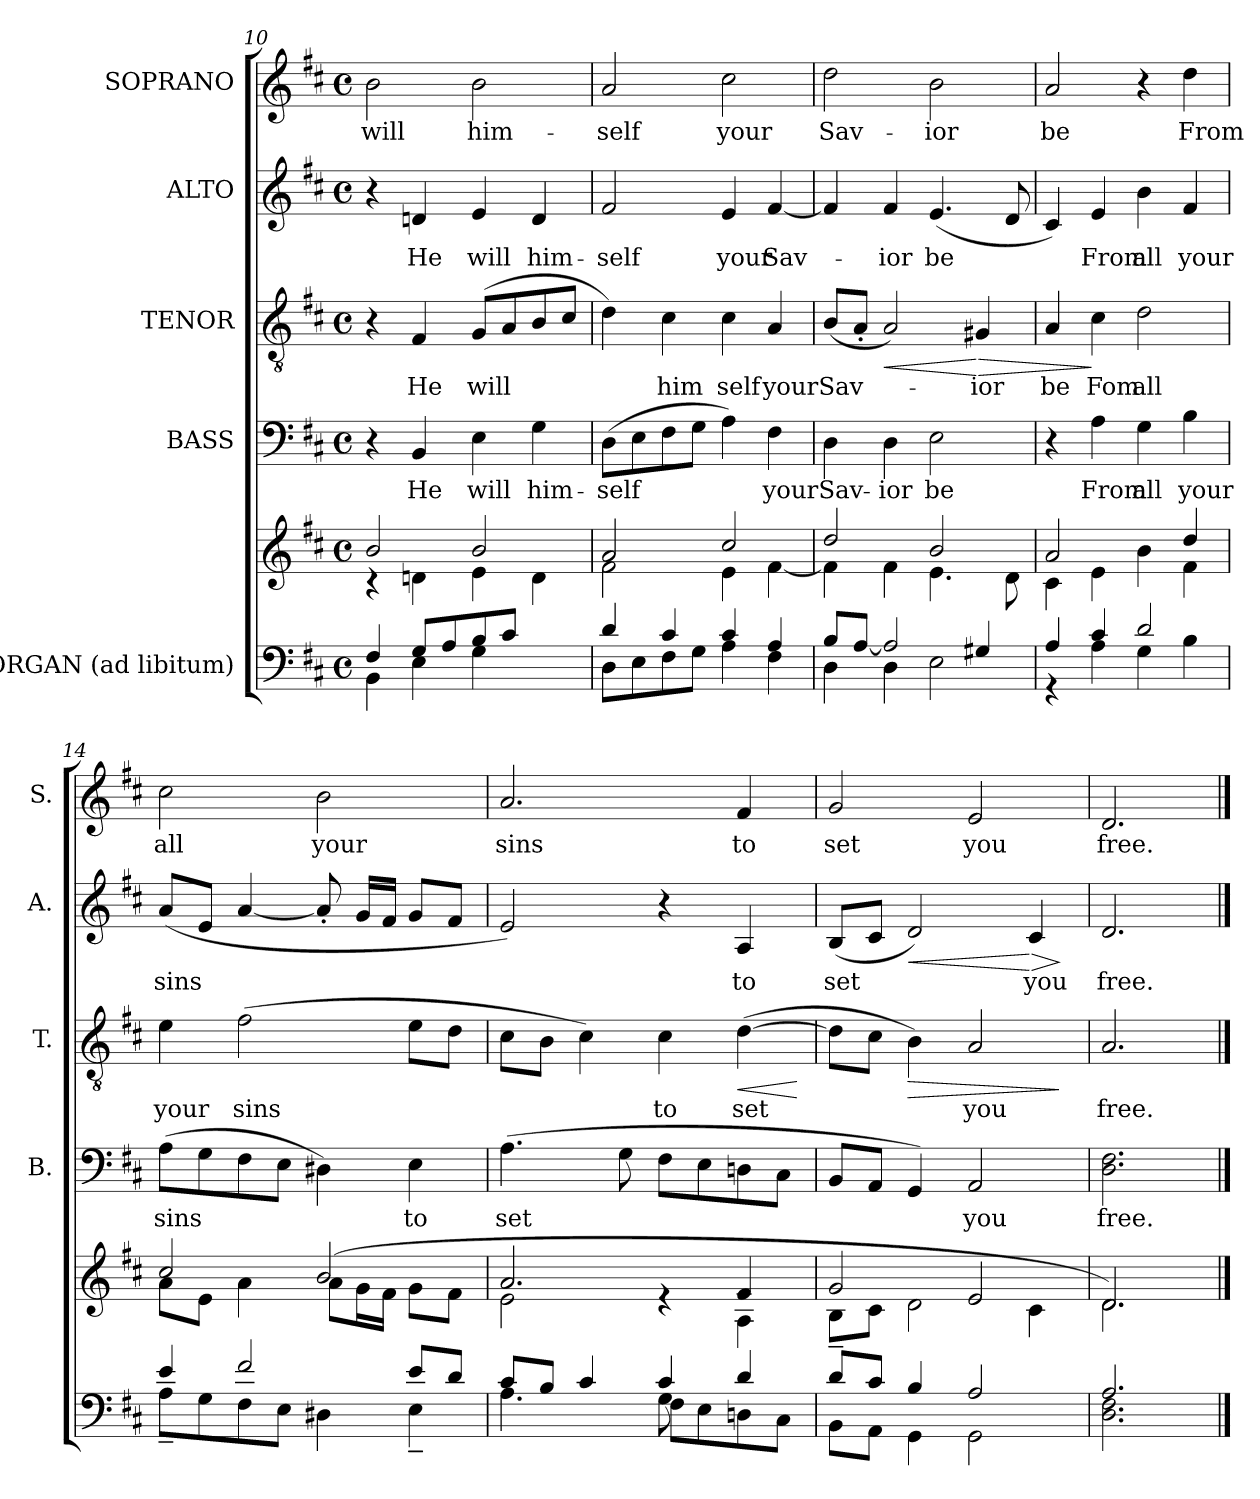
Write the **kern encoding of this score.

**kern	**kern	**kern	**text	**kern	**text	**dynam	**kern	**text	**dynam	**kern	**text
*part5	*part5	*part4	*part4	*part3	*part3	*part3	*part2	*part2	*part2	*part1	*part1
*staff6	*staff5	*staff4	*staff4	*staff3	*staff3	*staff3	*staff2	*staff2	*staff2	*staff1	*staff1
*I"ORGAN (ad libitum)	*	*I"BASS	*	*I"TENOR	*	*	*I"ALTO	*	*	*I"SOPRANO	*
*	*	*I'B.	*	*I'T.	*	*	*I'A.	*	*	*I'S.	*
!!LO:PB:g=z
*clefF4	*clefG2	*clefF4	*	*clefGv2	*	*	*clefG2	*	*	*clefG2	*
*k[f#c#]	*k[f#c#]	*k[f#c#]	*	*k[f#c#]	*	*	*k[f#c#]	*	*	*k[f#c#]	*
*D:	*D:	*D:	*	*D:	*	*	*D:	*	*	*D:	*
*M4/4	*M4/4	*M4/4	*	*M4/4	*	*	*M4/4	*	*	*M4/4	*
*met(c)	*met(c)	*met(c)	*	*met(c)	*	*	*met(c)	*	*	*met(c)	*
=10	=10	=10	=10	=10	=10	=10	=10	=10	=10	=10	=10
*^	*^	*	*	*	*	*	*	*	*	*	*
!	!	!	!	!	!	!	!	!	!	!	!	!	!LO:LY:b
4F#/	4BB\	2b/	4rc	4r	.	4r	.	.	4r	.	.	2b\	will
!	!	!	!	!	!LO:LY:b	!	!LO:LY:b	!	!	!LO:LY:b	!	!	!
8G/L	4E\	.	4dni\	4BB/	He	4F#/	He	.	4dni/	He	.	.	.
8A/	.	.	.	.	.	.	.	.	.	.	.	.	.
!	!	!	!	!	!LO:LY:b	!	!LO:LY:b	!	!	!LO:LY:b	!	!	!LO:LY:b
8B/	4G\	2b/	4e\	4E\	will	(<8G/L	will	.	4e/	will	.	2b\	him-
8c#/J	.	.	.	.	.	8A/	.	.	.	.	.	.	.
!	!	!	!	!	!LO:LY:b	!	!	!	!	!LO:LY:b	!	!	!
4ryy	4ryy	.	4d\	4G\	him-	8B/	.	.	4d/	him-	.	.	.
.	.	.	.	.	.	8c#/J	.	.	.	.	.	.	.
=11	=11	=11	=11	=11	=11	=11	=11	=11	=11	=11	=11	=11	=11
!	!	!	!	!	!LO:LY:b	!	!	!	!	!LO:LY:b	!	!	!LO:LY:b
4d/	8D\L	2a/	2f#\	(>8D\L	-self	4d\)	.	.	2f#/	-self	.	2a/	-self
.	8E\	.	.	8E\	.	.	.	.	.	.	.	.	.
!	!	!	!	!	!	!	!LO:LY:b	!	!	!	!	!	!
4c#/	8F#\	.	.	8F#\	.	4c#\	him	.	.	.	.	.	.
.	8G\J	.	.	8G\J	.	.	.	.	.	.	.	.	.
!	!	!	!	!	!	!	!LO:LY:b	!	!	!LO:LY:b	!	!	!LO:LY:b
4c#/	4A\	2cc#/	4e\	4A\)	.	4c#\	self	.	4e/	your	.	2cc#\	your
!	!	!	!	!	!LO:LY:b	!	!LO:LY:b	!	!	!LO:LY:b	!	!	!
4A/	4F#\	.	[<4f#\	4F#\	your	4A/	your	.	[<4f#/	Sav-	.	.	.
=12	=12	=12	=12	=12	=12	=12	=12	=12	=12	=12	=12	=12	=12
!	!	!	!	!	!LO:LY:b	!	!LO:LY:b	!	!	!	!	!	!LO:LY:b
4D\	8B/L	2dd/	4f#\]	4D\	Sav-	(<8B/L	Sav-	.	4f#/]	.	.	2dd\	Sav-
.	[>8A/J	.	.	.	.	8A'</J	.	.	.	.	.	.	.
!	!	!	!	!	!LO:LY:b	!	!	!LO:HP:b	!	!LO:LY:b	!	!	!
4D\	2A/]	.	4f#\	4D\	-ior	2A/)	.	<	4f#/	-ior	.	.	.
!	!	!	!	!	!LO:LY:b	!	!	!	!	!LO:LY:b	!	!	!LO:LY:b
2E\	.	4.e\	2b/	2E\	be	.	.	.	(<4.e/	be	.	2b\	-ior
!	!	!	!	!	!	!	!LO:LY:b	!LO:HP:n=1:b	!	!	!	!	!
.	4G#X/	.	.	.	.	4G#X/	-ior	[ >	.	.	.	.	.
.	.	8d\	.	.	.	.	.	.	8d/	.	.	.	.
=13	=13	=13	=13	=13	=13	=13	=13	=13	=13	=13	=13	=13	=13
!	!	!	!	!	!	!	!LO:LY:b	!	!	!	!	!	!LO:LY:b
4A/	4rGG	2a/	4c#\	4r	.	4A/	be	.	4c#/)	.	.	2a/	be
!	!	!	!	!	!LO:LY:b	!	!LO:LY:b	!	!	!LO:LY:b	!	!	!
4c#/	4A\	.	4e\	4A\	From	4c#\	Fom	]	4e/	From	.	.	.
!	!	!	!	!	!LO:LY:b	!	!LO:LY:b	!	!	!LO:LY:b	!	!	!
2d/	4G\	4ryy	4b\	4G\	all	2d\	all	.	4b\	all	.	4r	.
!	!	!	!	!	!LO:LY:b	!	!	!	!	!LO:LY:b	!	!	!LO:LY:b
.	4B\	(4dd/	4f#\	4B\	your	.	.	.	4f#/	your	.	4dd\	From
!!LO:LB:g=z
=14	=14	=14	=14	=14	=14	=14	=14	=14	=14	=14	=14	=14	=14
!	!	!	!	!	!LO:LY:b	!	!LO:LY:b	!	!	!LO:LY:b	!	!	!LO:LY:b
4e/	8A~<\L	2cc#/	8a\L	(>8A\L	sins	4e\	your	.	(<8a/L	sins	.	2cc#\	all
.	8G\	.	8e\J	8G\	.	.	.	.	8e/J	.	.	.	.
!	!	!	!	!	!	!	!LO:LY:b	!	!	!	!	!	!
2f#/	8F#\	.	(<4a\	8F#\	.	(>2f#\	sins	.	[<4a/	.	.	.	.
.	8E\J	.	.	8E\J	.	.	.	.	.	.	.	.	.
!	!	!	!	!	!	!	!	!	!	!	!	!	!LO:LY:b
.	4D#X\	(2b/	8a\L	4D#X\)	.	.	.	.	8a'</]	.	.	2b\	your
.	.	.	16g\L	.	.	.	.	.	16g/LL	.	.	.	.
.	.	.	16f#\JJ	.	.	.	.	.	16f#/JJ	.	.	.	.
!	!	!	!	!	!LO:LY:b	!	!	!	!	!	!	!	!
8e/L	4E~<\	.	8g\L	4E\	to	8e\L	.	.	8g/L	.	.	.	.
8d/J	.	.	8f#\J	.	.	8d\J	.	.	8f#/J	.	.	.	.
=15	=15	=15	=15	=15	=15	=15	=15	=15	=15	=15	=15	=15	=15
*^	*^	*	*	*	*	*	*	*	*	*	*	*	*
!	!	!	!	!	!	!	!LO:LY:b	!	!	!	!	!	!	!	!LO:LY:b
4.A\	8c#/L	2ryy	2ryy	2e\	2.a/	(>4.A\	set	8c#\L	.	.	2e/)	.	.	2.a/	sins
.	8B/J	.	.	.	.	.	.	8B\J	.	.	.	.	.	.	.
.	4c#/	.	.	.	.	.	.	4c#\)	.	.	.	.	.	.	.
2ryy	.	.	.	.	.	8G\	.	.	.	.	.	.	.	.	.
!	!	!	!	!	!	!	!	!	!LO:LY:b	!	!	!	!	!	!
.	8G\	4c#/	8F#\L	4re	.	8F#\L	.	4c#\	to	.	4r	.	.	.	.
.	4.ryy	.	8E\	.	.	8E\	.	.	.	.	.	.	.	.	.
!	!	!	!	!	!	!	!	!	!LO:LY:b	!LO:HP:b	!	!LO:LY:b	!	!	!LO:LY:b
.	.	4d/	8Dn\	4A~<\	4f#/	8Dn\	.	(>[>4d\	set	<	4A/	to	.	4f#/	to
8ryy	.	.	8C#\J	.	.	8C#\J	.	.	.	.	.	.	.	.	.
*v	*v	*v	*v	*	*	*	*	*	*	*	*	*	*	*	*
*	*v	*v	*	*	*	*	*	*	*	*	*	*
.	.	.	.	.	.	[	.	.	.	.	.
=16	=16	=16	=16	=16	=16	=16	=16	=16	=16	=16	=16
*^	*^	*	*	*	*	*	*	*	*	*	*
!	!	!	!	!	!	!	!	!	!	!LO:LY:b	!	!	!LO:LY:b
8BB\L	8d/L)	2g/	8B~<\L	8BB/L	.	8d\L]	.	.	(<8B/L	set	.	2g/	set
8AA\J	8c#/J	.	8c#\J	8AA/J	.	8c#\J	.	.	8c#/J	.	.	.	.
!	!	!	!	!	!	!	!	!LO:HP:b	!	!	!LO:HP:b	!	!
4GG\	4B/	.	2d\	4GG/)	.	4B\)	.	>	2d/)	.	<	.	.
!	!	!	!	!	!LO:LY:b	!	!LO:LY:b	!	!	!	!	!	!LO:LY:b
2A/	2GG\	2e/	.	2AA/	you	2A/	you	.	.	.	.	2e/	you
!	!	!	!	!	!	!	!	!	!	!LO:LY:b	!LO:HP:n=1:b	!	!
.	.	.	4c#\	.	.	.	.	.	4c#/	you	[ >	.	.
*v	*v	*	*	*	*	*	*	*	*	*	*	*	*
*	*v	*v	*	*	*	*	*	*	*	*	*	*
.	.	.	.	.	.	]	.	.	]	.	.
=17	=17	=17	=17	=17	=17	=17	=17	=17	=17	=17	=17
*^	*^	*	*	*	*	*	*	*	*	*	*
!	!	!	!	!	!LO:LY:b	!	!LO:LY:b	!	!	!LO:LY:b	!	!	!LO:LY:b
2.D\ 2.F#\	2.A/	2.d/)	2.d\	2.D\ 2.F#\	free.	2.A/	free.	.	2.d/	free.	.	2.d/	free.
*v	*v	*	*	*	*	*	*	*	*	*	*	*	*
*	*v	*v	*	*	*	*	*	*	*	*	*	*
==	==	==	==	==	==	==	==	==	==	==	==
*-	*-	*-	*-	*-	*-	*-	*-	*-	*-	*-	*-
